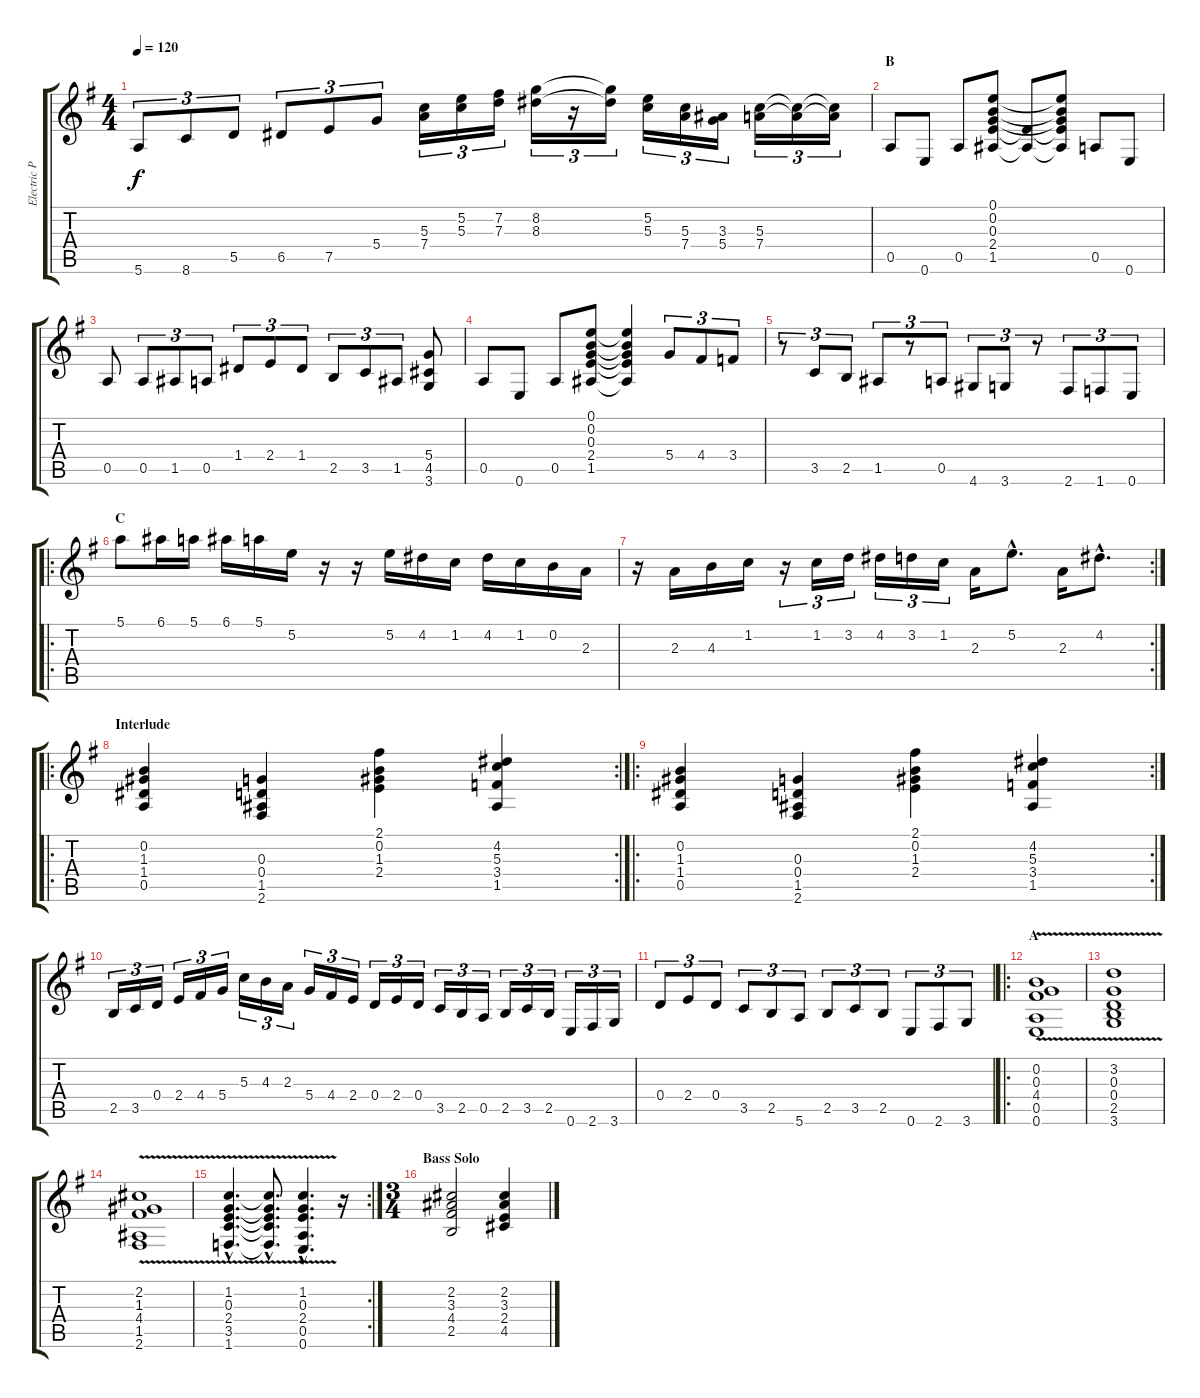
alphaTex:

\track ("Electric Piano" "Electric P") {instrument electricpiano1}
\staff {score tabs}
\tuning (E5 B4 G4 D4 A3 E3) {hide}
\ts (4 4)
\tempo 120
\clef g2
\ks eminor
5.6.8{tu (3 2) dy f} 8.6.8{tu (3 2)} 5.5.8{tu (3 2)} 6.5.8{tu (3 2)} 7.5.8{tu (3 2)} 5.4.8{tu (3 2)} (5.3 7.4).16{tu (3 2)} (5.2 5.3).16{tu (3 2)} (7.2 7.3).16{tu (3 2)} (8.2 8.3).16{tu (3 2)} r.16{tu (3 2)} (8.2{t} 8.3{t}).16{tu (3 2)} (5.2 5.3).16{tu (3 2)} (5.3 7.4).16{tu (3 2)} (3.3 5.4).16{tu (3 2)} (5.3 7.4).16{tu (3 2)} (5.3{t} 7.4{t}).16{tu (3 2)} (5.3{t} 7.4{t}).16{tu (3 2)} |
\section ("" "B")
0.5.8 0.6.8 0.5.8 (0.1 0.2 0.3 2.4 1.5).8 (2.4{t} 1.5{t}).8 (0.1{t} 0.2{t} 0.3{t} 2.4{t} 1.5{t}).8 0.5.8 0.6.8 |
0.5.8 0.5.8{tu (3 2)} 1.5.8{tu (3 2)} 0.5.8{tu (3 2)} 1.4.8{tu (3 2)} 2.4.8{tu (3 2)} 1.4.8{tu (3 2)} 2.5.8{tu (3 2)} 3.5.8{tu (3 2)} 1.5.8{tu (3 2)} (5.4 4.5 3.6).8 |
0.5.8 0.6.8 0.5.8 (0.1 0.2 0.3 2.4 1.5).8 (0.1{t} 0.2{t} 0.3{t} 2.4{t} 1.5{t}).4 5.4.8{tu (3 2)} 4.4.8{tu (3 2)} 3.4.8{tu (3 2)} |
r.8{tu (3 2)} 3.5.8{tu (3 2)} 2.5.8{tu (3 2)} 1.5.8{tu (3 2)} r.8{tu (3 2)} 0.5.8{tu (3 2)} 4.6.8{tu (3 2)} 3.6.8{tu (3 2)} r.8{tu (3 2)} 2.6.8{tu (3 2)} 1.6.8{tu (3 2)} 0.6.8{tu (3 2)} |
\ro
\section ("" "C")
5.1.8 6.1.16 5.1.16 6.1.16 5.1.16 5.2.16 r.16 r.16 5.2.16 4.2.16 1.2.16 4.2.16 1.2.16 0.2.16 2.3.16 |
\rc 2
r.16 2.3.16 4.3.16 1.2.16 r.16{tu (3 2)} 1.2.16{tu (3 2)} 3.2.16{tu (3 2)} 4.2.16{tu (3 2)} 3.2.16{tu (3 2)} 1.2.16{tu (3 2)} 2.3.16 5.2{hac}.8{d} 2.3.16 4.2{hac}.8{d} |
\ro
\rc 2
\section ("" "Interlude")
(0.2 1.3 1.4 0.5).4 (0.3 0.4 1.5 2.6).4 (2.1 0.2 1.3 2.4).4 (4.2 5.3 3.4 1.5).4 |
\ro
\rc 2
(0.2 1.3 1.4 0.5).4 (0.3 0.4 1.5 2.6).4 (2.1 0.2 1.3 2.4).4 (4.2 5.3 3.4 1.5).4 |
2.5.16{tu (3 2)} 3.5.16{tu (3 2)} 0.4.16{tu (3 2)} 2.4.16{tu (3 2)} 4.4.16{tu (3 2)} 5.4.16{tu (3 2)} 5.3.16{tu (3 2)} 4.3.16{tu (3 2)} 2.3.16{tu (3 2)} 5.4.16{tu (3 2)} 4.4.16{tu (3 2)} 2.4.16{tu (3 2)} 0.4.16{tu (3 2)} 2.4.16{tu (3 2)} 0.4.16{tu (3 2)} 3.5.16{tu (3 2)} 2.5.16{tu (3 2)} 0.5.16{tu (3 2)} 2.5.16{tu (3 2)} 3.5.16{tu (3 2)} 2.5.16{tu (3 2)} 0.6.16{tu (3 2)} 2.6.16{tu (3 2)} 3.6.16{tu (3 2)} |
0.4.8{tu (3 2)} 2.4.8{tu (3 2)} 0.4.8{tu (3 2)} 3.5.8{tu (3 2)} 2.5.8{tu (3 2)} 5.6.8{tu (3 2)} 2.5.8{tu (3 2)} 3.5.8{tu (3 2)} 2.5.8{tu (3 2)} 0.6.8{tu (3 2)} 2.6.8{tu (3 2)} 3.6.8{tu (3 2)} |
\ro
\section ("" "A")
(0.2 0.3{v} 4.4{v} 0.5 0.6).1 |
(3.2 0.3{v} 0.4 2.5 3.6).1 |
(2.2 1.3{v} 4.4 1.5 2.6).1 |
\rc 2
(1.2{hac} 0.3{hac} 2.4{hac} 3.5{v hac} 1.6{hac}).4{d} (1.2{hac t} 0.3{hac t} 2.4{hac t} 3.5{hac t} 1.6{hac t}).8{d} (1.2{hac} 0.3{hac} 2.4{hac} 0.5{v hac} 0.6{hac}).4{d} r.16 |
\ts (3 4)
\section ("" "Bass Solo")
(2.2 3.3 4.4 2.5).2 (2.2 3.3 2.4 4.5).4
